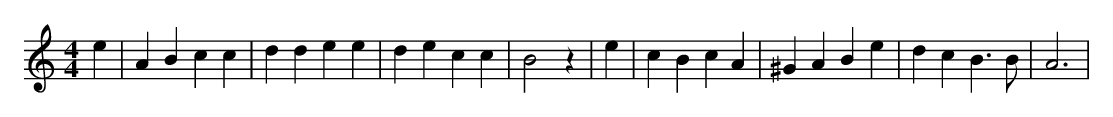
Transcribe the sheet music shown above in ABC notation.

X:1
M:4/4
L:1/8
K:C
e2 | A2 B2 c2 c2 | d2 d2 e2 e2 | d2 e2 c2 c2 | B4 z2 | e2 | c2 B2 c2 A2 | ^G2 A2 B2 e2 | d2 c2 B3 B | A6 |
